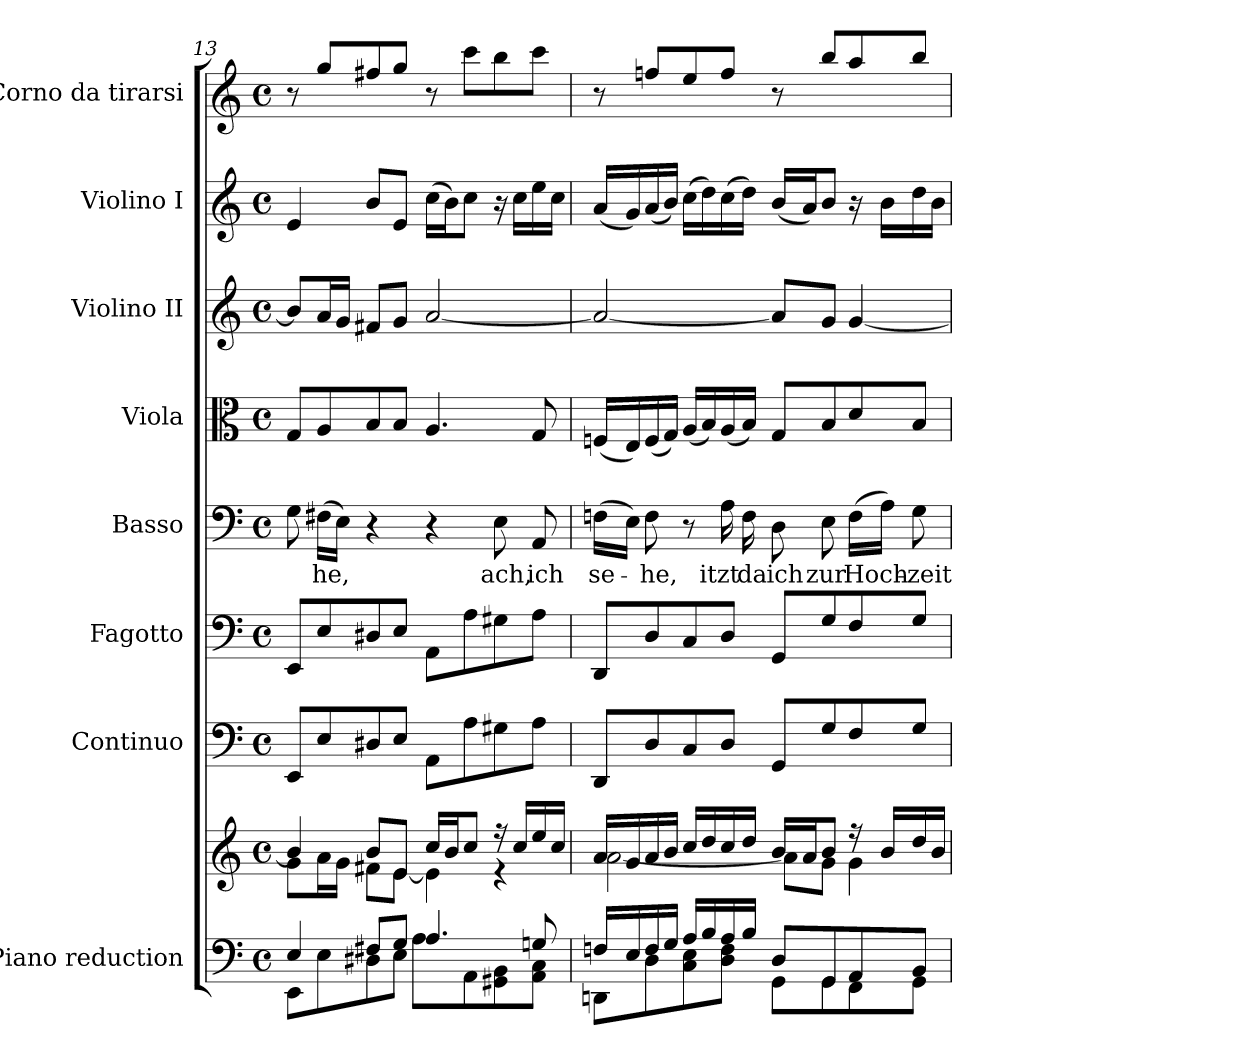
**kern	**kern	**kern	**kern	**kern	**text	**kern	**kern	**kern	**kern
*part8	*part8	*part7	*part6	*part5	*part5	*part4	*part3	*part2	*part1
*staff9	*staff8	*staff7	*staff6	*staff5	*staff5	*staff4	*staff3	*staff2	*staff1
*I"Piano reduction	*	*I"Continuo	*I"Fagotto	*I"Basso	*	*I"Viola	*I"Violino II	*I"Violino I	*I"Corno da tirarsi
*I'Pno	*	*	*	*	*	*	*	*	*
!!LO:PB:g=z
*clefF4	*clefG2	*clefF4	*clefF4	*clefF4	*	*clefC3	*clefG2	*clefG2	*clefG2
*	*	*	*	*	*	*	*	*	*ITrd7c12
*k[]	*k[]	*k[]	*k[]	*k[]	*	*k[]	*k[]	*k[]	*k[]
*M4/4	*M4/4	*M4/4	*M4/4	*M4/4	*	*M4/4	*M4/4	*M4/4	*M4/4
*met(c)	*met(c)	*met(c)	*met(c)	*met(c)	*	*met(c)	*met(c)	*met(c)	*met(c)
=13	=13	=13	=13	=13	=13	=13	=13	=13	=13
*^	*^	*	*	*	*	*	*	*	*
4E/	8EE\L	4b/]	8g\L	8EE/L	8EE/L	8G\	.	8G/L	8b/L]	4e/	8r
!	!	!	!	!	!	!	!LO:LY:b	!	!	!	!
.	8E\	.	16a\L	8E/	8E/	(>16F#X\LL	-he,	8A/	16a/L	.	8g/L
.	.	.	16g\JJ	.	.	16E\JJ)	.	.	16g/JJ	.	.
8F#X/L	8D#X\	8b/L	8f#X\L	8D#X/	8D#X/	4r	.	8B/	8f#X/L	8b/L	8f#X/
8G/J	8E\J	8e/J	[8e\J	8E/J	8E/J	.	.	8B/J	8g/J	8e/J	8g/J
4.A/	8A\L	16cc/LL	4e\]	8AA\L	8AA\L	4r	.	4.A/	[2a/	(>16cc\LL	8r
.	.	16b/J	.	.	.	.	.	.	.	16b\J)	.
.	8AA\	8cc/J	.	8A\	8A\	.	.	.	.	8cc\J	8cc\L
!	!	!	!	!	!	!	!LO:LY:b	!	!	!	!
.	8GG#X\ 8BB\	16r	4r	8G#X\	8G#X\	8E\	ach,	.	.	16r	8b\
.	.	16cc/LL	.	.	.	.	.	.	.	16cc\LL	.
!	!	!	!	!	!	!	!LO:LY:b	!	!	!	!
8Gn/	8AA\ 8C\J	16ee/	.	8A\J	8A\J	8AA/	ich	8G/	.	16ee\	8cc\J
.	.	16cc/JJ	.	.	.	.	.	.	.	16cc\JJ	.
=14	=14	=14	=14	=14	=14	=14	=14	=14	=14	=14	=14
!	!	!	!	!	!	!	!LO:LY:b	!	!	!	!
16Fn/LL	8DDn\L	16a/LL	[2a\	8DD/L	8DD/L	(>16Fn\LL	se-	(<16Fn/LL	2a/_	(<16a/LL	8r
16E/	.	16g/	.	.	.	16E\JJ)	.	16E/)	.	16g/)	.
!	!	!	!	!	!	!	!LO:LY:b	!	!	!	!
16F/	8D\	16a/	.	8D/	8D/	8F\	-he,	(<16F/	.	(<16a/	8fn/L
16G/JJ	.	16b/JJ	.	.	.	.	.	16G/JJ)	.	16b/JJ)	.
16A/LL	8C\ 8E\	16cc/LL	.	8C/	8C/	8r	.	(<16A/LL	.	(>16cc\LL	8e/
16B/	.	16dd/	.	.	.	.	.	16B/)	.	16dd\)	.
!	!	!	!	!	!	!	!LO:LY:b	!	!	!	!
16A/	8D\ 8F\J	16cc/	.	8D/J	8D/J	16A\	itzt	(<16A/	.	(>16cc\	8f/J
!	!	!	!	!	!	!	!LO:LY:b	!	!	!	!
16B/JJ	.	16dd/JJ	.	.	.	16F\	da	16B/JJ)	.	16dd\JJ)	.
!	!	!	!	!	!	!	!LO:LY:b	!	!	!	!
8D/L	8GG\L	16b/LL	8a\L]	8GG/L	8GG/L	8D\	ich	8G/L	8a/L]	(<16b/LL	8r
.	.	16a/J	.	.	.	.	.	.	.	16a/J)	.
!	!	!	!	!	!	!	!LO:LY:b	!	!	!	!
8GG/	8GG\	8b/J	8g\J	8G/	8G/	8E\	zur	8B/	8g/J	8b/J	8b/L
!	!	!	!	!	!	!	!LO:LY:b	!	!	!	!
8AA/	8FF\	16r	4g\	8F/	8F/	(>16F\LL	Hoch-	8d/	[4g/	16r	8a/
.	.	16b/LL	.	.	.	16A\JJ)	.	.	.	16b\LL	.
!	!	!	!	!	!	!	!LO:LY:b	!	!	!	!
8BB/J	8GG\J	16dd/	.	8G/J	8G/J	8G\	-zeit	8B/J	.	16dd\	8b/J
.	.	16b/JJ	.	.	.	.	.	.	.	16b\JJ	.
*v	*v	*	*	*	*	*	*	*	*	*	*
*	*v	*v	*	*	*	*	*	*	*	*
=	=	=	=	=	=	=	=	=	=
*-	*-	*-	*-	*-	*-	*-	*-	*-	*-
